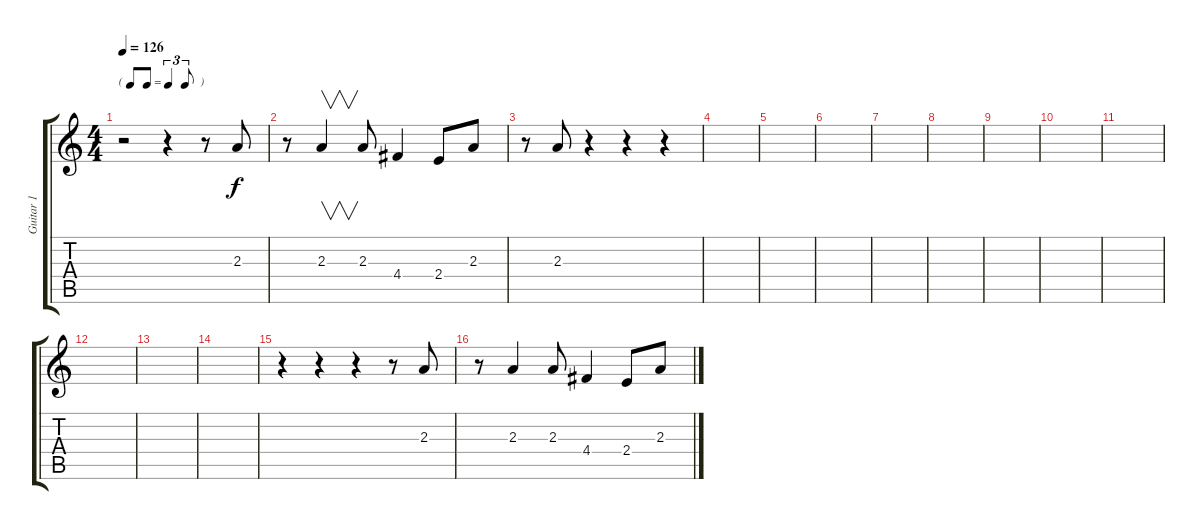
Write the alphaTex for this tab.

\track ("Guitar 1" "Guitar 1") {instrument distortionguitar}
\staff {score tabs}
\tuning (E4 B3 G3 D3 A2 E2) {hide}
\ts (4 4)
\tf triplet8th
\tempo 126
\clef g2
\ks c
r.2{dy f instrument distortionguitar} r.4 r.8 2.3.8 |
r.8 2.3.4{v} 2.3.8 4.4.4 2.4.8 2.3.8 |
r.8 2.3.8 r.4 r.4 r.4 |
|
|
|
|
|
|
|
|
|
|
|
r.4 r.4 r.4 r.8 2.3.8 |
r.8 2.3.4 2.3.8 4.4.4 2.4.8 2.3.8
